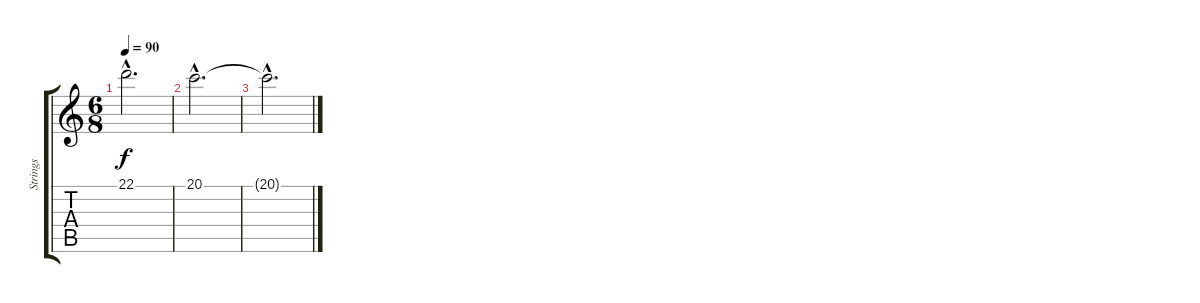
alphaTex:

\track ("Strings" "Strings") {instrument stringensemble1}
\staff {score tabs}
\tuning (E4 B3 G3 D3 A2 E2) {hide}
\ts (6 8)
\tempo 90
\clef g2
\ks c
22.1{hac t}.2{d dy f} |
20.1{hac}.2{d} |
20.1{hac t}.2{d}
